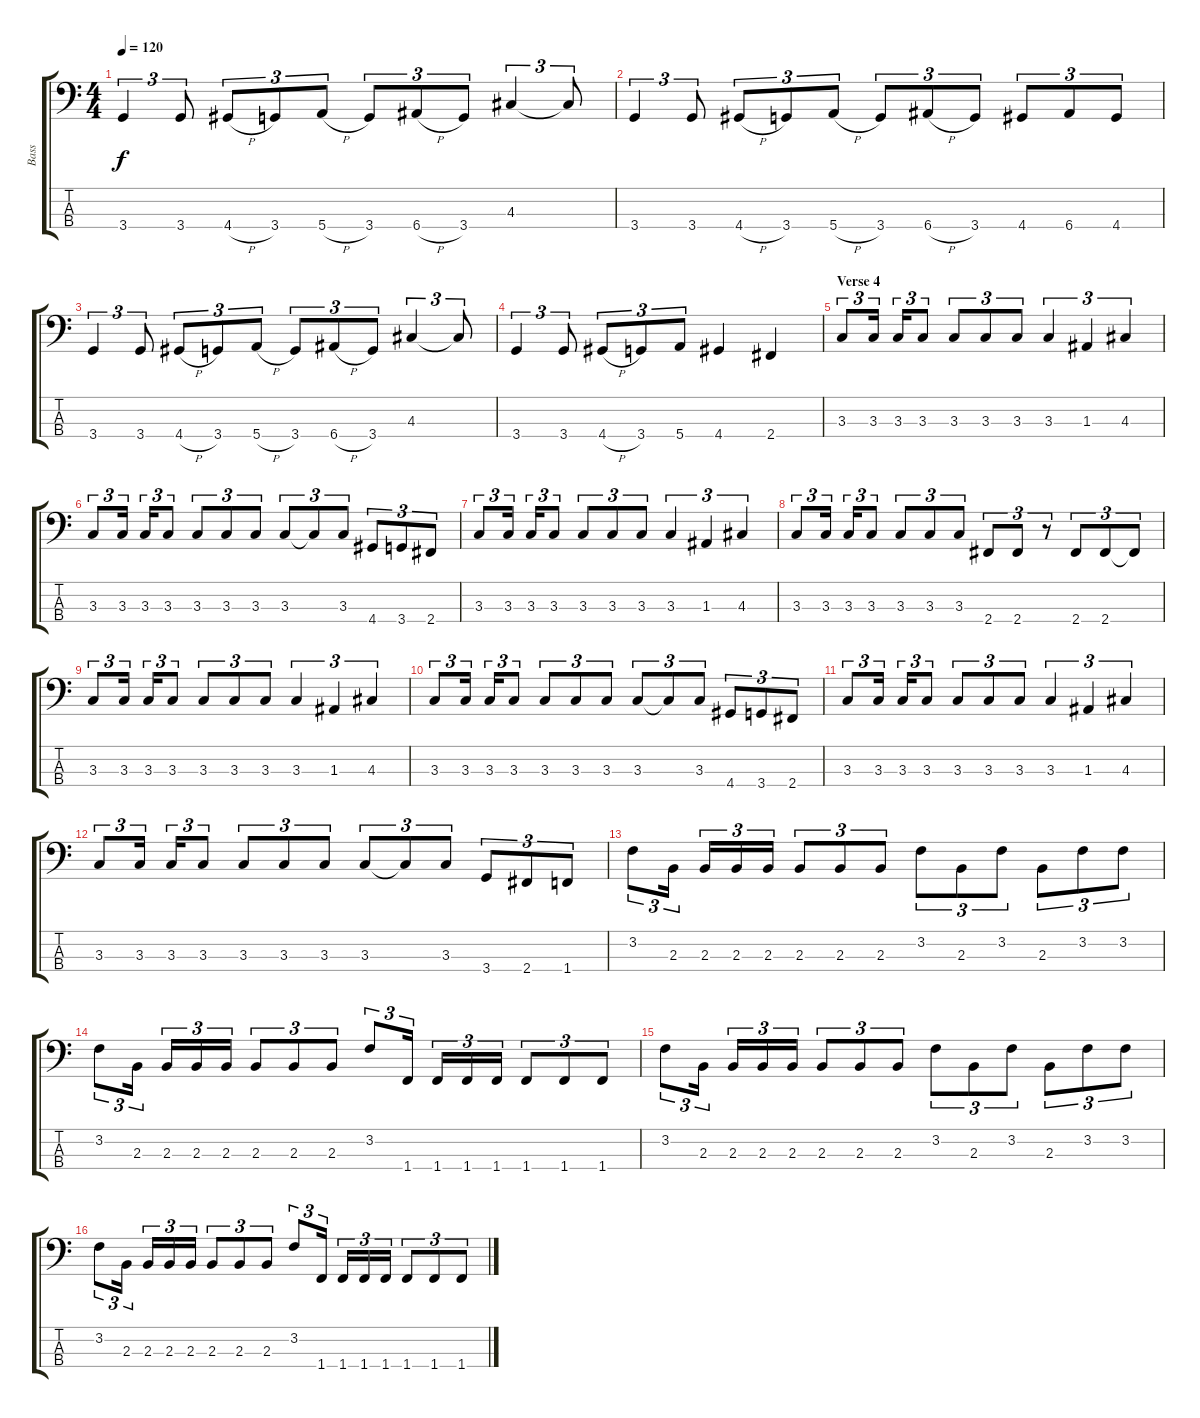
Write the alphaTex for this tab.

\track ("Bass" "Bass") {instrument electricbassfinger}
\staff {score tabs}
\tuning (G2 D2 A1 E1) {hide}
\ts (4 4)
\tempo 120
\clef f4
\ks c
3.4.4{tu (3 2) dy f} 3.4.8{tu (3 2)} 4.4{h}.8{tu (3 2)} 3.4.8{tu (3 2)} 5.4{h}.8{tu (3 2)} 3.4.8{tu (3 2)} 6.4{h}.8{tu (3 2)} 3.4.8{tu (3 2)} 4.3.4{tu (3 2)} 4.3{t}.8{tu (3 2)} |
3.4.4{tu (3 2)} 3.4.8{tu (3 2)} 4.4{h}.8{tu (3 2)} 3.4.8{tu (3 2)} 5.4{h}.8{tu (3 2)} 3.4.8{tu (3 2)} 6.4{h}.8{tu (3 2)} 3.4.8{tu (3 2)} 4.4.8{tu (3 2)} 6.4.8{tu (3 2)} 4.4.8{tu (3 2)} |
3.4.4{tu (3 2)} 3.4.8{tu (3 2)} 4.4{h}.8{tu (3 2)} 3.4.8{tu (3 2)} 5.4{h}.8{tu (3 2)} 3.4.8{tu (3 2)} 6.4{h}.8{tu (3 2)} 3.4.8{tu (3 2)} 4.3.4{tu (3 2)} 4.3{t}.8{tu (3 2)} |
3.4.4{tu (3 2)} 3.4.8{tu (3 2)} 4.4{h}.8{tu (3 2)} 3.4.8{tu (3 2)} 5.4.8{tu (3 2)} 4.4.4 2.4.4 |
\section ("" "Verse 4")
3.3.8{tu (3 2)} 3.3.16{tu (3 2)} 3.3.16{tu (3 2)} 3.3.8{tu (3 2)} 3.3.8{tu (3 2)} 3.3.8{tu (3 2)} 3.3.8{tu (3 2)} 3.3.4{tu (3 2)} 1.3.4{tu (3 2)} 4.3.4{tu (3 2)} |
3.3.8{tu (3 2)} 3.3.16{tu (3 2)} 3.3.16{tu (3 2)} 3.3.8{tu (3 2)} 3.3.8{tu (3 2)} 3.3.8{tu (3 2)} 3.3.8{tu (3 2)} 3.3.8{tu (3 2)} 3.3{t}.8{tu (3 2)} 3.3.8{tu (3 2)} 4.4.8{tu (3 2)} 3.4.8{tu (3 2)} 2.4.8{tu (3 2)} |
3.3.8{tu (3 2)} 3.3.16{tu (3 2)} 3.3.16{tu (3 2)} 3.3.8{tu (3 2)} 3.3.8{tu (3 2)} 3.3.8{tu (3 2)} 3.3.8{tu (3 2)} 3.3.4{tu (3 2)} 1.3.4{tu (3 2)} 4.3.4{tu (3 2)} |
3.3.8{tu (3 2)} 3.3.16{tu (3 2)} 3.3.16{tu (3 2)} 3.3.8{tu (3 2)} 3.3.8{tu (3 2)} 3.3.8{tu (3 2)} 3.3.8{tu (3 2)} 2.4.8{tu (3 2)} 2.4.8{tu (3 2)} r.8{tu (3 2)} 2.4.8{tu (3 2)} 2.4.8{tu (3 2)} 2.4{t}.8{tu (3 2)} |
3.3.8{tu (3 2)} 3.3.16{tu (3 2)} 3.3.16{tu (3 2)} 3.3.8{tu (3 2)} 3.3.8{tu (3 2)} 3.3.8{tu (3 2)} 3.3.8{tu (3 2)} 3.3.4{tu (3 2)} 1.3.4{tu (3 2)} 4.3.4{tu (3 2)} |
3.3.8{tu (3 2)} 3.3.16{tu (3 2)} 3.3.16{tu (3 2)} 3.3.8{tu (3 2)} 3.3.8{tu (3 2)} 3.3.8{tu (3 2)} 3.3.8{tu (3 2)} 3.3.8{tu (3 2)} 3.3{t}.8{tu (3 2)} 3.3.8{tu (3 2)} 4.4.8{tu (3 2)} 3.4.8{tu (3 2)} 2.4.8{tu (3 2)} |
3.3.8{tu (3 2)} 3.3.16{tu (3 2)} 3.3.16{tu (3 2)} 3.3.8{tu (3 2)} 3.3.8{tu (3 2)} 3.3.8{tu (3 2)} 3.3.8{tu (3 2)} 3.3.4{tu (3 2)} 1.3.4{tu (3 2)} 4.3.4{tu (3 2)} |
3.3.8{tu (3 2)} 3.3.16{tu (3 2)} 3.3.16{tu (3 2)} 3.3.8{tu (3 2)} 3.3.8{tu (3 2)} 3.3.8{tu (3 2)} 3.3.8{tu (3 2)} 3.3.8{tu (3 2)} 3.3{t}.8{tu (3 2)} 3.3.8{tu (3 2)} 3.4.8{tu (3 2)} 2.4.8{tu (3 2)} 1.4.8{tu (3 2)} |
3.2.8{tu (3 2)} 2.3.16{tu (3 2)} 2.3.16{tu (3 2)} 2.3.16{tu (3 2)} 2.3.16{tu (3 2)} 2.3.8{tu (3 2)} 2.3.8{tu (3 2)} 2.3.8{tu (3 2)} 3.2.8{tu (3 2)} 2.3.8{tu (3 2)} 3.2.8{tu (3 2)} 2.3.8{tu (3 2)} 3.2.8{tu (3 2)} 3.2.8{tu (3 2)} |
3.2.8{tu (3 2)} 2.3.16{tu (3 2)} 2.3.16{tu (3 2)} 2.3.16{tu (3 2)} 2.3.16{tu (3 2)} 2.3.8{tu (3 2)} 2.3.8{tu (3 2)} 2.3.8{tu (3 2)} 3.2.8{tu (3 2)} 1.4.16{tu (3 2)} 1.4.16{tu (3 2)} 1.4.16{tu (3 2)} 1.4.16{tu (3 2)} 1.4.8{tu (3 2)} 1.4.8{tu (3 2)} 1.4.8{tu (3 2)} |
3.2.8{tu (3 2)} 2.3.16{tu (3 2)} 2.3.16{tu (3 2)} 2.3.16{tu (3 2)} 2.3.16{tu (3 2)} 2.3.8{tu (3 2)} 2.3.8{tu (3 2)} 2.3.8{tu (3 2)} 3.2.8{tu (3 2)} 2.3.8{tu (3 2)} 3.2.8{tu (3 2)} 2.3.8{tu (3 2)} 3.2.8{tu (3 2)} 3.2.8{tu (3 2)} |
3.2.8{tu (3 2)} 2.3.16{tu (3 2)} 2.3.16{tu (3 2)} 2.3.16{tu (3 2)} 2.3.16{tu (3 2)} 2.3.8{tu (3 2)} 2.3.8{tu (3 2)} 2.3.8{tu (3 2)} 3.2.8{tu (3 2)} 1.4.16{tu (3 2)} 1.4.16{tu (3 2)} 1.4.16{tu (3 2)} 1.4.16{tu (3 2)} 1.4.8{tu (3 2)} 1.4.8{tu (3 2)} 1.4.8{tu (3 2)}
